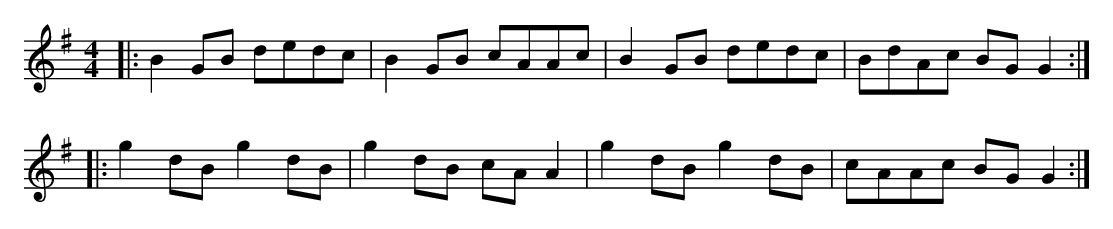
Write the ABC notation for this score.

X:1
M:4/4
K:G
|:B2GB dedc|B2GB cAAc|B2GB dedc|BdAc BGG2:|
|:g2dB g2dB| g2dB cAA2|g2dB g2dB| cAAc BGG2:|
